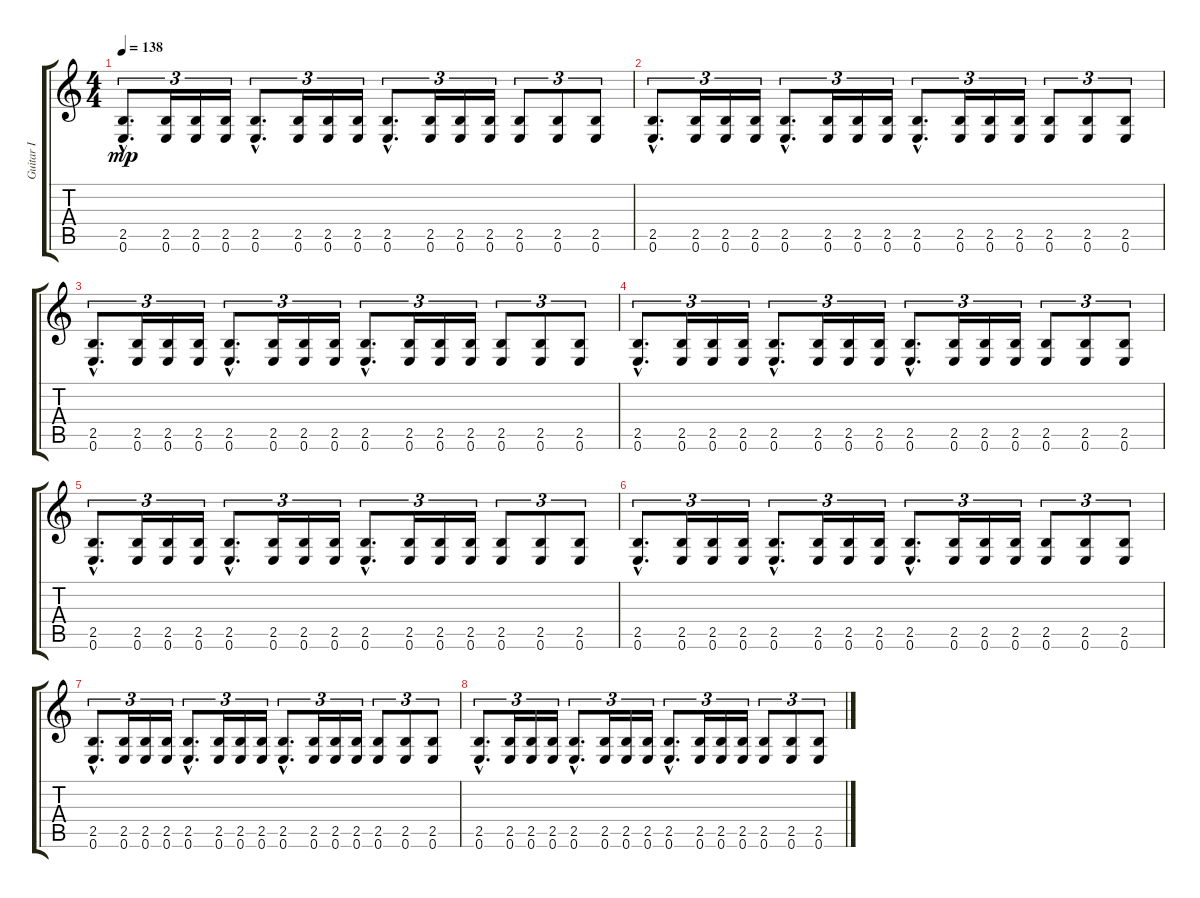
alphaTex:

\track ("Guitar I" "Guitar I") {instrument overdrivenguitar}
\staff {score tabs}
\tuning (E4 B3 G3 D3 A2 E2) {hide}
\ts (4 4)
\tempo 138
\clef g2
\ks c
(2.5{hac} 0.6{hac}).8{d tu (3 2) dy mp} (2.5 0.6).16{tu (3 2)} (2.5 0.6).16{tu (3 2)} (2.5 0.6).16{tu (3 2)} (2.5{hac} 0.6{hac}).8{d tu (3 2)} (2.5 0.6).16{tu (3 2)} (2.5 0.6).16{tu (3 2)} (2.5 0.6).16{tu (3 2)} (2.5{hac} 0.6{hac}).8{d tu (3 2)} (2.5 0.6).16{tu (3 2)} (2.5 0.6).16{tu (3 2)} (2.5 0.6).16{tu (3 2)} (2.5 0.6).8{tu (3 2)} (2.5 0.6).8{tu (3 2)} (2.5 0.6).8{tu (3 2)} |
(2.5{hac} 0.6{hac}).8{d tu (3 2)} (2.5 0.6).16{tu (3 2)} (2.5 0.6).16{tu (3 2)} (2.5 0.6).16{tu (3 2)} (2.5{hac} 0.6{hac}).8{d tu (3 2)} (2.5 0.6).16{tu (3 2)} (2.5 0.6).16{tu (3 2)} (2.5 0.6).16{tu (3 2)} (2.5{hac} 0.6{hac}).8{d tu (3 2)} (2.5 0.6).16{tu (3 2)} (2.5 0.6).16{tu (3 2)} (2.5 0.6).16{tu (3 2)} (2.5 0.6).8{tu (3 2)} (2.5 0.6).8{tu (3 2)} (2.5 0.6).8{tu (3 2)} |
(2.5{hac} 0.6{hac}).8{d tu (3 2)} (2.5 0.6).16{tu (3 2)} (2.5 0.6).16{tu (3 2)} (2.5 0.6).16{tu (3 2)} (2.5{hac} 0.6{hac}).8{d tu (3 2)} (2.5 0.6).16{tu (3 2)} (2.5 0.6).16{tu (3 2)} (2.5 0.6).16{tu (3 2)} (2.5{hac} 0.6{hac}).8{d tu (3 2)} (2.5 0.6).16{tu (3 2)} (2.5 0.6).16{tu (3 2)} (2.5 0.6).16{tu (3 2)} (2.5 0.6).8{tu (3 2)} (2.5 0.6).8{tu (3 2)} (2.5 0.6).8{tu (3 2)} |
(2.5{hac} 0.6{hac}).8{d tu (3 2)} (2.5 0.6).16{tu (3 2)} (2.5 0.6).16{tu (3 2)} (2.5 0.6).16{tu (3 2)} (2.5{hac} 0.6{hac}).8{d tu (3 2)} (2.5 0.6).16{tu (3 2)} (2.5 0.6).16{tu (3 2)} (2.5 0.6).16{tu (3 2)} (2.5{hac} 0.6{hac}).8{d tu (3 2)} (2.5 0.6).16{tu (3 2)} (2.5 0.6).16{tu (3 2)} (2.5 0.6).16{tu (3 2)} (2.5 0.6).8{tu (3 2)} (2.5 0.6).8{tu (3 2)} (2.5 0.6).8{tu (3 2)} |
(2.5{hac} 0.6{hac}).8{d tu (3 2)} (2.5 0.6).16{tu (3 2)} (2.5 0.6).16{tu (3 2)} (2.5 0.6).16{tu (3 2)} (2.5{hac} 0.6{hac}).8{d tu (3 2)} (2.5 0.6).16{tu (3 2)} (2.5 0.6).16{tu (3 2)} (2.5 0.6).16{tu (3 2)} (2.5{hac} 0.6{hac}).8{d tu (3 2)} (2.5 0.6).16{tu (3 2)} (2.5 0.6).16{tu (3 2)} (2.5 0.6).16{tu (3 2)} (2.5 0.6).8{tu (3 2)} (2.5 0.6).8{tu (3 2)} (2.5 0.6).8{tu (3 2)} |
(2.5{hac} 0.6{hac}).8{d tu (3 2)} (2.5 0.6).16{tu (3 2)} (2.5 0.6).16{tu (3 2)} (2.5 0.6).16{tu (3 2)} (2.5{hac} 0.6{hac}).8{d tu (3 2)} (2.5 0.6).16{tu (3 2)} (2.5 0.6).16{tu (3 2)} (2.5 0.6).16{tu (3 2)} (2.5{hac} 0.6{hac}).8{d tu (3 2)} (2.5 0.6).16{tu (3 2)} (2.5 0.6).16{tu (3 2)} (2.5 0.6).16{tu (3 2)} (2.5 0.6).8{tu (3 2)} (2.5 0.6).8{tu (3 2)} (2.5 0.6).8{tu (3 2)} |
(2.5{hac} 0.6{hac}).8{d tu (3 2)} (2.5 0.6).16{tu (3 2)} (2.5 0.6).16{tu (3 2)} (2.5 0.6).16{tu (3 2)} (2.5{hac} 0.6{hac}).8{d tu (3 2)} (2.5 0.6).16{tu (3 2)} (2.5 0.6).16{tu (3 2)} (2.5 0.6).16{tu (3 2)} (2.5{hac} 0.6{hac}).8{d tu (3 2)} (2.5 0.6).16{tu (3 2)} (2.5 0.6).16{tu (3 2)} (2.5 0.6).16{tu (3 2)} (2.5 0.6).8{tu (3 2)} (2.5 0.6).8{tu (3 2)} (2.5 0.6).8{tu (3 2)} |
(2.5{hac} 0.6{hac}).8{d tu (3 2)} (2.5 0.6).16{tu (3 2)} (2.5 0.6).16{tu (3 2)} (2.5 0.6).16{tu (3 2)} (2.5{hac} 0.6{hac}).8{d tu (3 2)} (2.5 0.6).16{tu (3 2)} (2.5 0.6).16{tu (3 2)} (2.5 0.6).16{tu (3 2)} (2.5{hac} 0.6{hac}).8{d tu (3 2)} (2.5 0.6).16{tu (3 2)} (2.5 0.6).16{tu (3 2)} (2.5 0.6).16{tu (3 2)} (2.5 0.6).8{tu (3 2)} (2.5 0.6).8{tu (3 2)} (2.5 0.6).8{tu (3 2)}
